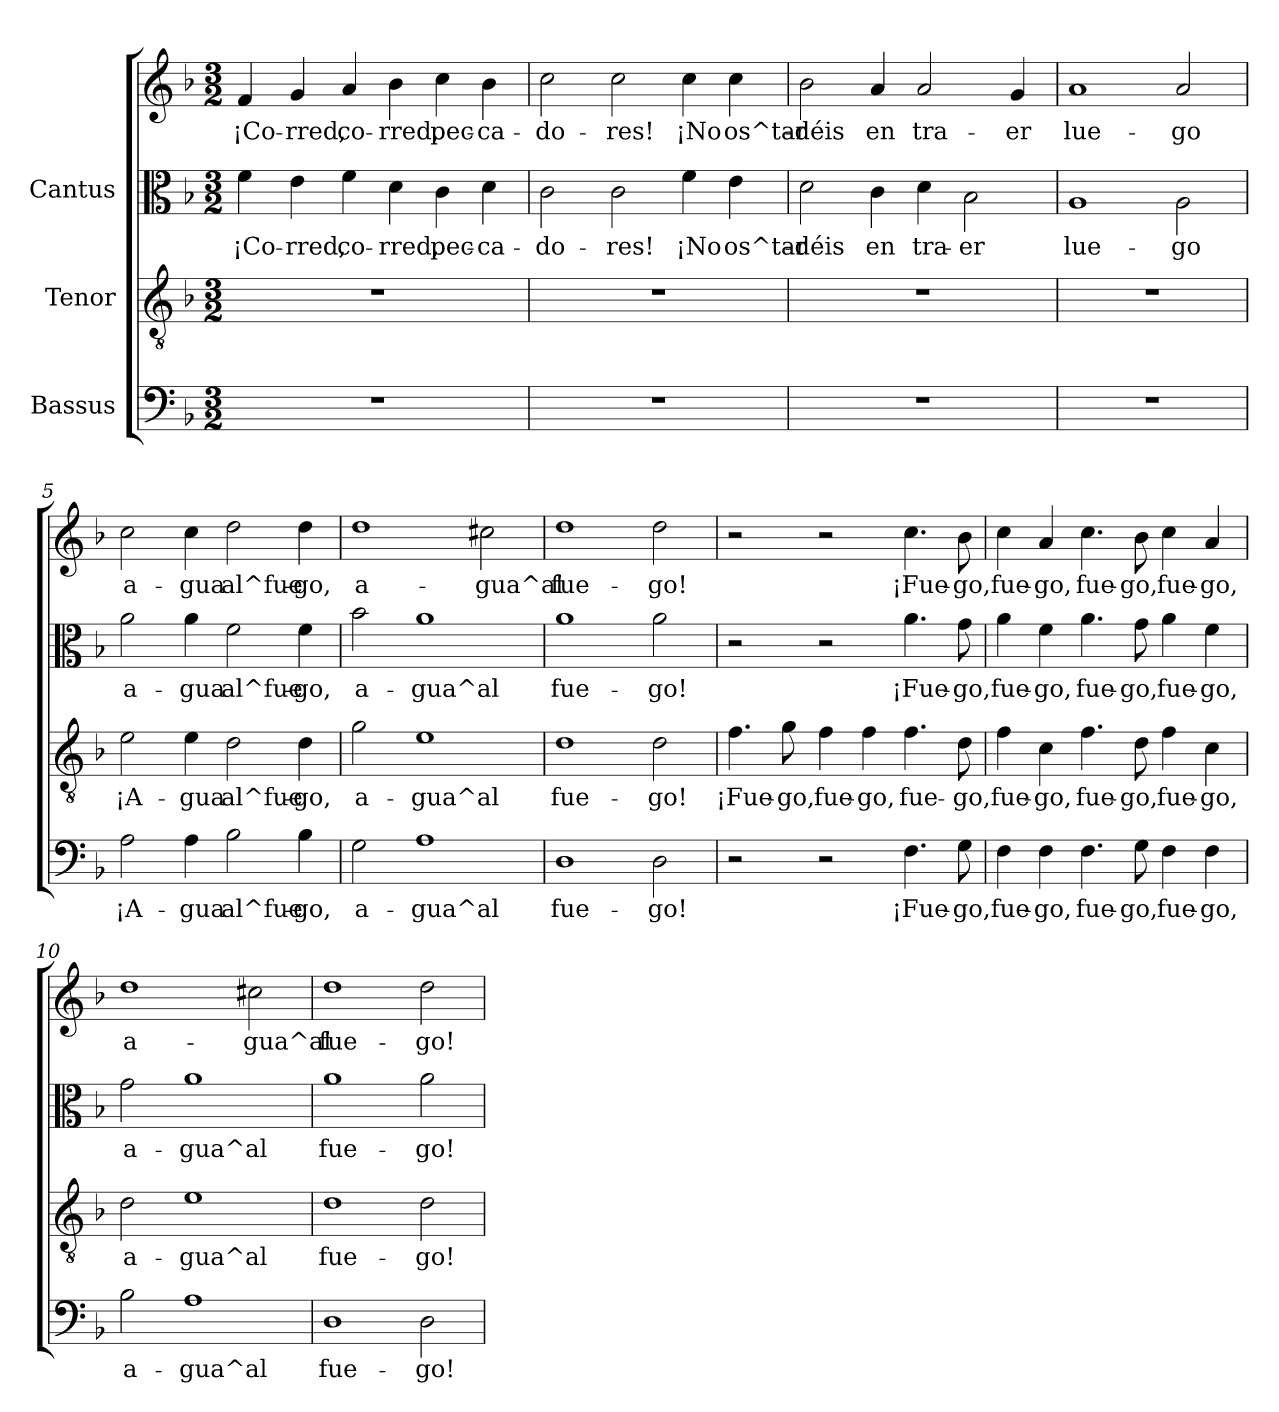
**kern	**text	**kern	**text	**kern	**text	**kern	**text
*part3	*part3	*part2	*part2	*part1	*part1	*part1	*part1
*staff4	*staff4	*staff3	*staff3	*staff2	*staff2	*staff1	*staff1
*I"Bassus	*	*I"Tenor	*	*I"Cantus	*	*	*
!!LO:PB:g=z
*stria5	*	*stria5	*	*stria5	*	*stria5	*
*clefF4	*	*clefGv2	*	*clefC3	*	*clefG2	*
*k[b-]	*	*k[b-]	*	*k[b-]	*	*k[b-]	*
*F:	*	*F:	*	*F:	*	*F:	*
*M3/2	*	*M3/2	*	*M3/2	*	*M3/2	*
*MM234	*	*MM234	*	*MM234	*	*MM234	*
=1	=1	=1	=1	=1	=1	=1	=1
!	!	!	!	!	!LO:LY:b:cj	!	!LO:LY:b:cj
1.r	.	1.r	.	4f\	-¡Co-	4f/	¡Co-
!	!	!	!	!	!LO:LY:b:cj	!	!LO:LY:b:cj
.	.	.	.	4e\	-rred,	4g/	-rred,
!	!	!	!	!	!LO:LY:b:cj	!	!LO:LY:b:cj
.	.	.	.	4f\	co-	4a/	co-
!	!	!	!	!	!LO:LY:b:cj	!	!LO:LY:b:cj
.	.	.	.	4d\	-rred,	4b-\	-rred,
!	!	!	!	!	!LO:LY:b:cj	!	!LO:LY:b:cj
.	.	.	.	4c\	pec-	4cc\	pec-
!	!	!	!	!	!LO:LY:b:cj	!	!LO:LY:b:cj
.	.	.	.	4d\	-ca-	4b-\	-ca-
=2	=2	=2	=2	=2	=2	=2	=2
!	!	!	!	!	!LO:LY:b:cj	!	!LO:LY:b:cj
1.r	.	1.r	.	2c\	-do-	2cc\	-do-
!	!	!	!	!	!LO:LY:b:cj	!	!LO:LY:b:cj
.	.	.	.	2c\	-res!	2cc\	-res!
!	!	!	!	!	!LO:LY:b:cj	!	!LO:LY:b:cj
.	.	.	.	4f\	¡No	4cc\	¡No
!	!	!	!	!	!LO:LY:b:cj	!	!LO:LY:b:cj
.	.	.	.	4e\	os^tar-	4cc\	os^tar-
=3	=3	=3	=3	=3	=3	=3	=3
!	!	!	!	!	!LO:LY:b:cj	!	!LO:LY:b:cj
1.r	.	1.r	.	2d\	déis	2b-\	-déis
!	!	!	!	!	!LO:LY:b:cj	!	!LO:LY:b:cj
.	.	.	.	4c\	en	4a/	en
!	!	!	!	!	!LO:LY:b:cj	!	!LO:LY:b:cj
.	.	.	.	4d\	tra-	2a/	tra-
!	!	!	!	!	!LO:LY:b:cj	!	!
.	.	.	.	2B-\	-er	.	.
!	!	!	!	!	!	!	!LO:LY:b:cj
.	.	.	.	.	.	4g/	-er
=4	=4	=4	=4	=4	=4	=4	=4
!	!	!	!	!	!LO:LY:b:cj	!	!LO:LY:b:cj
1.r	.	1.r	.	1A	lue-	1a	lue-
!	!	!	!	!	!LO:LY:b:cj	!	!LO:LY:b:cj
.	.	.	.	2A\	-go	2a/	-go
!!LO:LB:g=z
=5	=5	=5	=5	=5	=5	=5	=5
!	!LO:LY:b:cj	!	!LO:LY:b:cj	!	!LO:LY:b:cj	!	!LO:LY:b:cj
2A\	¡A-	2e\	¡A-	2a\	a-	2cc\	a-
!	!LO:LY:b:cj	!	!LO:LY:b:cj	!	!LO:LY:b:cj	!	!LO:LY:b:cj
4A\	-gua	4e\	-gua	4a\	-gua	4cc\	-gua
!	!LO:LY:b:cj	!	!LO:LY:b:cj	!	!LO:LY:b:cj	!	!LO:LY:b:cj
2B-\	al^fue-	2d\	al^fue-	2f\	al^fue-	2dd\	al^fue-
!	!LO:LY:b:cj	!	!LO:LY:b:cj	!	!LO:LY:b:cj	!	!LO:LY:b:cj
4B-\	-go,	4d\	-go,	4f\	-go,	4dd\	-go,
=6	=6	=6	=6	=6	=6	=6	=6
!	!LO:LY:b:cj	!	!LO:LY:b:cj	!	!LO:LY:b:cj	!	!LO:LY:b:cj
2G\	a-	2g\	a-	2b-\	a-	1dd	a-
!	!LO:LY:b:cj	!	!LO:LY:b:cj	!	!LO:LY:b:cj	!	!
1A	-gua^al	1e	-gua^al	1a	-gua^al	.	.
!	!	!	!	!	!	!	!LO:LY:b:cj
.	.	.	.	.	.	2cc#X\	-gua^al
=7	=7	=7	=7	=7	=7	=7	=7
!	!LO:LY:b:cj	!	!LO:LY:b:cj	!	!LO:LY:b:cj	!	!LO:LY:b:cj
1D	fue-	1d	fue-	1a	fue-	1dd	fue-
!	!LO:LY:b:cj	!	!LO:LY:b:cj	!	!LO:LY:b:cj	!	!LO:LY:b:cj
2D\	-go!	2d\	-go!	2a\	-go!	2dd\	-go!
=8	=8	=8	=8	=8	=8	=8	=8
!	!	!	!LO:LY:b:cj	!	!	!	!
2r	.	4.f\	¡Fue-	2r	.	2r	.
!	!	!	!LO:LY:b:cj	!	!	!	!
.	.	8g\	-go,	.	.	.	.
!	!	!	!LO:LY:b:cj	!	!	!	!
2r	.	4f\	fue-	2r	.	2r	.
!	!	!	!LO:LY:b:cj	!	!	!	!
.	.	4f\	-go,	.	.	.	.
!	!LO:LY:b:cj	!	!LO:LY:b:cj	!	!LO:LY:b:cj	!	!LO:LY:b:cj
4.F\	¡Fue-	4.f\	fue-	4.a\	¡Fue-	4.cc\	¡Fue-
!	!LO:LY:b:cj	!	!LO:LY:b:cj	!	!LO:LY:b:cj	!	!LO:LY:b:cj
8G\	-go,	8d\	-go,	8g\	-go,	8b-\	-go,
!!LO:LB:g=z
=9	=9	=9	=9	=9	=9	=9	=9
!	!LO:LY:b:cj	!	!LO:LY:b:cj	!	!LO:LY:b:cj	!	!LO:LY:b:cj
4F\	fue-	4f\	fue-	4a\	fue-	4cc\	fue-
!	!LO:LY:b:cj	!	!LO:LY:b:cj	!	!LO:LY:b:cj	!	!LO:LY:b:cj
4F\	-go,	4c\	-go,	4f\	-go,	4a/	-go,
!	!LO:LY:b:cj	!	!LO:LY:b:cj	!	!LO:LY:b:cj	!	!LO:LY:b:cj
4.F\	fue-	4.f\	fue-	4.a\	fue-	4.cc\	fue-
!	!LO:LY:b:cj	!	!LO:LY:b:cj	!	!LO:LY:b:cj	!	!LO:LY:b:cj
8G\	-go,	8d\	-go,	8g\	-go,	8b-\	-go,
!	!LO:LY:b:cj	!	!LO:LY:b:cj	!	!LO:LY:b:cj	!	!LO:LY:b:cj
4F\	fue-	4f\	fue-	4a\	fue-	4cc\	fue-
!	!LO:LY:b:cj	!	!LO:LY:b:cj	!	!LO:LY:b:cj	!	!LO:LY:b:cj
4F\	-go,	4c\	-go,	4f\	-go,	4a/	-go,
=10	=10	=10	=10	=10	=10	=10	=10
!	!LO:LY:b:cj	!	!LO:LY:b:cj	!	!LO:LY:b:cj	!	!LO:LY:b:cj
2B-\	a-	2d\	a-	2g\	a-	1dd	a-
!	!LO:LY:b:cj	!	!LO:LY:b:cj	!	!LO:LY:b:cj	!	!
1A	-gua^al	1e	-gua^al	1a	-gua^al	.	.
!	!	!	!	!	!	!	!LO:LY:b:cj
.	.	.	.	.	.	2cc#X\	-gua^al
=11	=11	=11	=11	=11	=11	=11	=11
!	!LO:LY:b:cj	!	!LO:LY:b:cj	!	!LO:LY:b:cj	!	!LO:LY:b:cj
1D	fue-	1d	fue-	1a	fue-	1dd	fue-
!	!LO:LY:b:cj	!	!LO:LY:b:cj	!	!LO:LY:b:cj	!	!LO:LY:b:cj
2D\	-go!	2d\	-go!	2a\	-go!	2dd\	-go!
=	=	=	=	=	=	=	=
*-	*-	*-	*-	*-	*-	*-	*-
